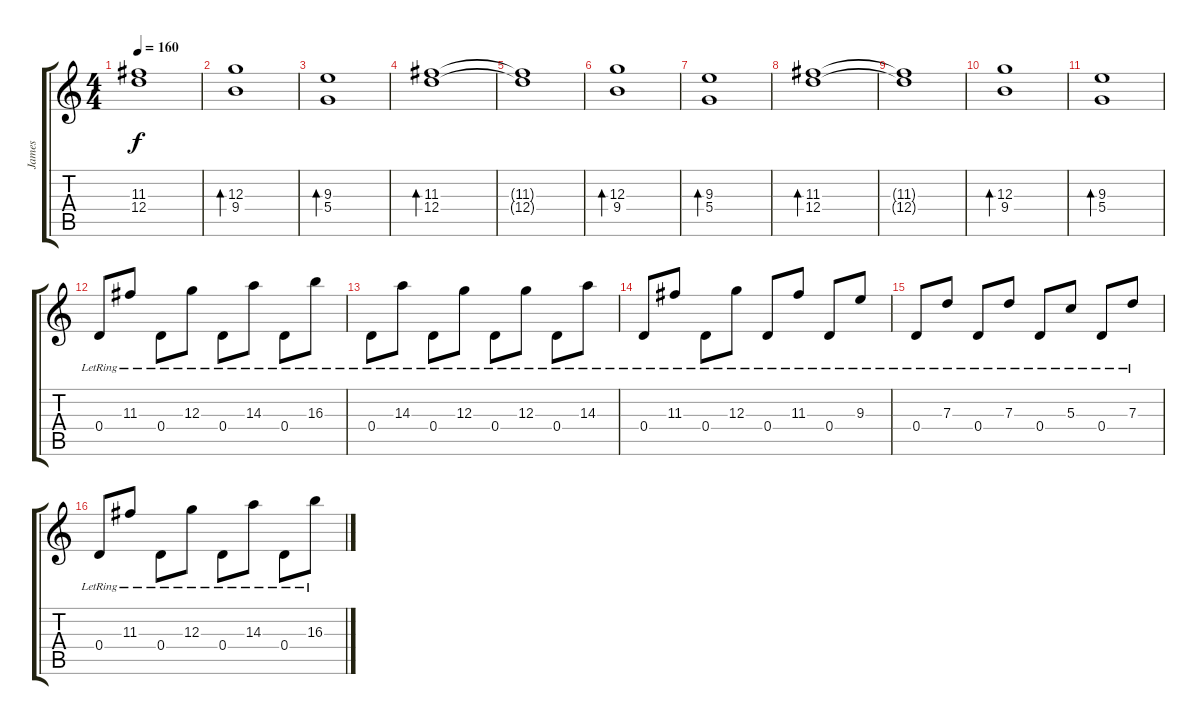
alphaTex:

\track ("James" "James") {instrument electricguitarjazz}
\staff {score tabs}
\tuning (E4 B3 G3 D3 A2 D2) {hide}
\ts (4 4)
\tempo 160
\clef g2
\ks c
(11.3{t} 12.4{t}).1{dy f} |
(12.3 9.4).1{bd 60} |
(9.3 5.4).1{bd 60} |
(11.3 12.4).1{bd 60} |
(11.3{t} 12.4{t}).1 |
(12.3 9.4).1{bd 60} |
(9.3 5.4).1{bd 60} |
(11.3 12.4).1{bd 60} |
(11.3{t} 12.4{t}).1 |
(12.3 9.4).1{bd 60} |
(9.3 5.4).1{bd 60} |
0.4{lr}.8 11.3{lr}.8 0.4{lr}.8 12.3{lr}.8 0.4{lr}.8 14.3{lr}.8 0.4{lr}.8 16.3{lr}.8 |
0.4{lr}.8 14.3{lr}.8 0.4{lr}.8 12.3{lr}.8 0.4{lr}.8 12.3{lr}.8 0.4{lr}.8 14.3{lr}.8 |
0.4{lr}.8 11.3{lr}.8 0.4{lr}.8 12.3{lr}.8 0.4{lr}.8 11.3{lr}.8 0.4{lr}.8 9.3{lr}.8 |
0.4{lr}.8 7.3{lr}.8 0.4{lr}.8 7.3{lr}.8 0.4{lr}.8 5.3{lr}.8 0.4{lr}.8 7.3{lr}.8 |
0.4{lr}.8 11.3{lr}.8 0.4{lr}.8 12.3{lr}.8 0.4{lr}.8 14.3{lr}.8 0.4{lr}.8 16.3{lr}.8
